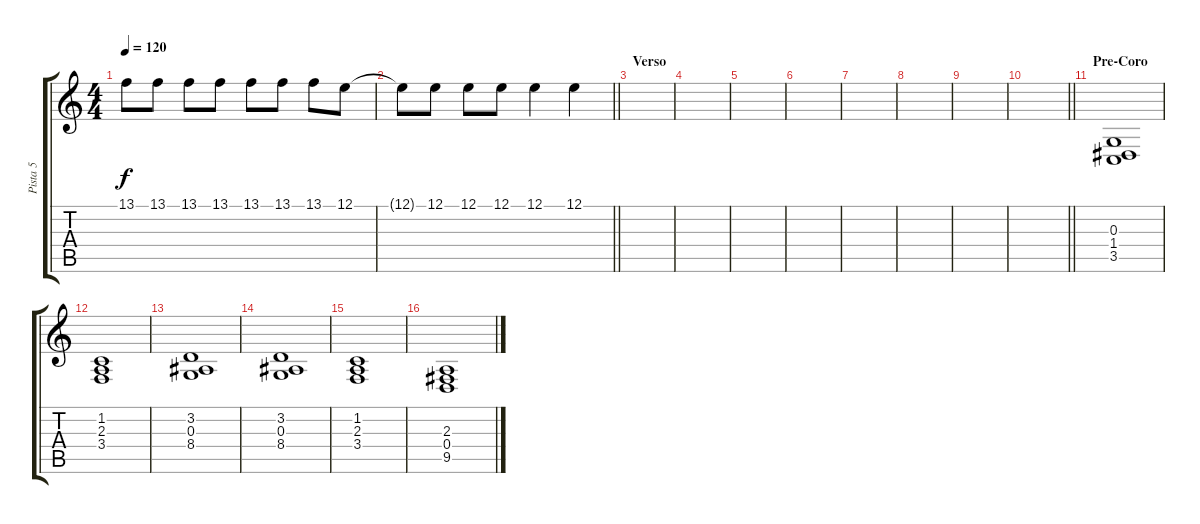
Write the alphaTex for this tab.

\track ("Pista 5" "Pista 5") {instrument honkytonkpiano}
\staff {score tabs}
\tuning (E4 B3 G3 D3 A2 E2) {hide}
\ts (4 4)
\tempo 120
\clef g2
\ks c
13.1.8{dy f} 13.1.8 13.1.8 13.1.8 13.1.8 13.1.8 13.1.8 12.1.8 |
\barLineRight lightlight
12.1{t}.8 12.1.8 12.1.8 12.1.8 12.1.4 12.1.4 |
\section ("" "Verso")
|
|
|
|
|
|
|
\barLineRight lightlight
|
\section ("" "Pre-Coro")
(0.3 1.4 3.5).1 |
(1.2 2.3 3.4).1 |
(3.2 0.3 8.4).1 |
(3.2 0.3 8.4).1 |
(1.2 2.3 3.4).1 |
(2.3 0.4 9.5).1
